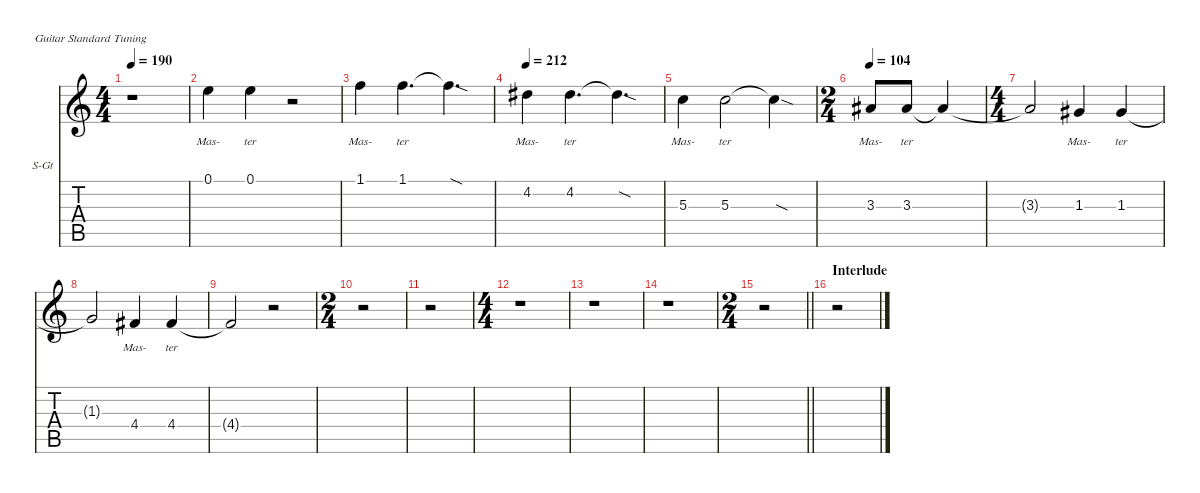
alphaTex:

\hideDynamics
\bracketExtendMode nobrackets
\firstSystemTrackNameOrientation horizontal
\otherSystemsTrackNameOrientation horizontal
\track ("James - Vocals" "S-Gt") {instrument lead6voice}
\staff {score tabs}
\tuning (E4 B3 G3 D3 A2 E2)
\displaytranspose 12
\ts (4 4)
\tempo 190
\clef g2
\ks c
r.1{dy fff} |
0.1.4{lyrics (0 "Mas-") lyrics (1 "") lyrics (2 "") lyrics (3 "") lyrics (4 "")} 0.1.4{lyrics (0 "ter") lyrics (1 "") lyrics (2 "") lyrics (3 "") lyrics (4 "")} r.2 |
1.1.4{lyrics (0 "Mas-") lyrics (1 "") lyrics (2 "") lyrics (3 "") lyrics (4 "")} 1.1.4{d lyrics (0 "ter") lyrics (1 "") lyrics (2 "") lyrics (3 "") lyrics (4 "")} 1.1{sod t}.4{d dy f} |
\tempo 212
4.2{acc #}.4{lyrics (0 "Mas-") lyrics (1 "") lyrics (2 "") lyrics (3 "") lyrics (4 "") dy fff} 4.2{acc #}.4{d lyrics (0 "ter") lyrics (1 "") lyrics (2 "") lyrics (3 "") lyrics (4 "")} 4.2{sod t acc #}.4{d dy f} |
5.3.4{lyrics (0 "Mas-") lyrics (1 "") lyrics (2 "") lyrics (3 "") lyrics (4 "") dy fff} 5.3.2{lyrics (0 "ter") lyrics (1 "") lyrics (2 "") lyrics (3 "") lyrics (4 "")} 5.3{sod t}.4{dy f} |
\ts (2 4)
\beaming (8 2 2)
\tempo 104
3.3{acc #}.8{lyrics (0 "Mas-") lyrics (1 "") lyrics (2 "") lyrics (3 "") lyrics (4 "")} 3.3{acc #}.8{lyrics (0 "ter") lyrics (1 "") lyrics (2 "") lyrics (3 "") lyrics (4 "")} 3.3{t acc #}.4 |
\ts (4 4)
\beaming (8 2 2 2 2)
3.3{t acc #}.2 1.3{acc #}.4{lyrics (0 "Mas-") lyrics (1 "") lyrics (2 "") lyrics (3 "") lyrics (4 "")} 1.3{acc #}.4{lyrics (0 "ter") lyrics (1 "") lyrics (2 "") lyrics (3 "") lyrics (4 "")} |
1.3{t acc #}.2 4.4{acc #}.4{lyrics (0 "Mas-") lyrics (1 "") lyrics (2 "") lyrics (3 "") lyrics (4 "")} 4.4{acc #}.4{lyrics (0 "ter") lyrics (1 "") lyrics (2 "") lyrics (3 "") lyrics (4 "")} |
4.4{t acc #}.2 r.2 |
\ts (2 4)
\beaming (8 2 2)
r.2 |
r.2 |
\ts (4 4)
\beaming (8 2 2 2 2)
r.1 |
r.1 |
r.1 |
\ts (2 4)
\beaming (8 2 2)
\barLineRight lightlight
r.2 |
\section ("" "Interlude")
r.2
